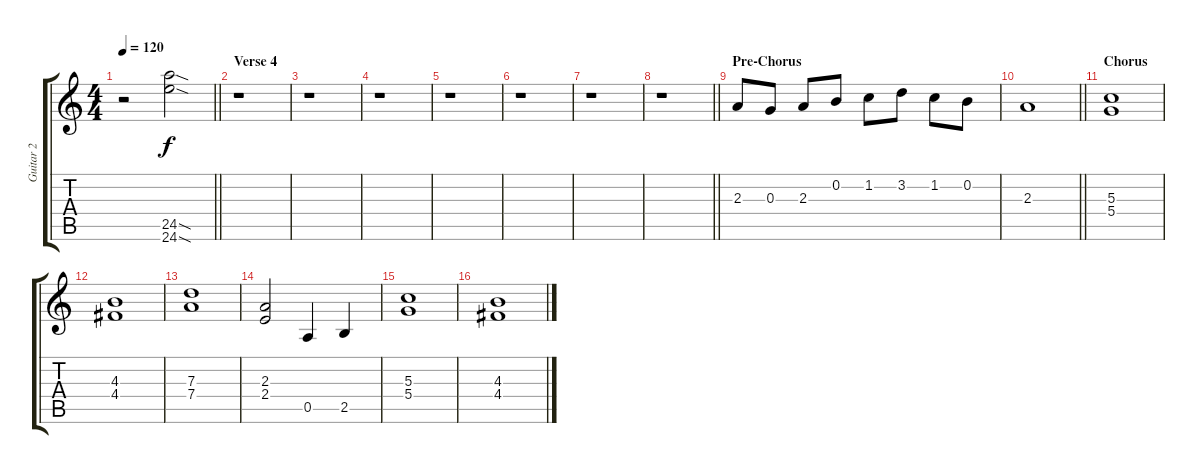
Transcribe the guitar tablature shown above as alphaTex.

\track ("Guitar 2" "Guitar 2") {instrument distortionguitar}
\staff {score tabs}
\tuning (E4 B3 G3 D3 A2 E2) {hide}
\ts (4 4)
\tempo 120
\clef g2
\barLineRight lightlight
\ks c
r.2{dy f} (24.5{sod} 24.6{sod}).2 |
\section ("" "Verse 4")
r.1 |
r.1 |
r.1 |
r.1 |
r.1 |
r.1 |
\barLineRight lightlight
r.1 |
\section ("" "Pre-Chorus")
2.3.8 0.3.8 2.3.8 0.2.8 1.2.8 3.2.8 1.2.8 0.2.8 |
\barLineRight lightlight
2.3.1 |
\section ("" "Chorus")
(5.3 5.4).1 |
(4.3 4.4).1 |
(7.3 7.4).1 |
(2.3 2.4).2 0.5.4 2.5.4 |
(5.3 5.4).1 |
(4.3 4.4).1
